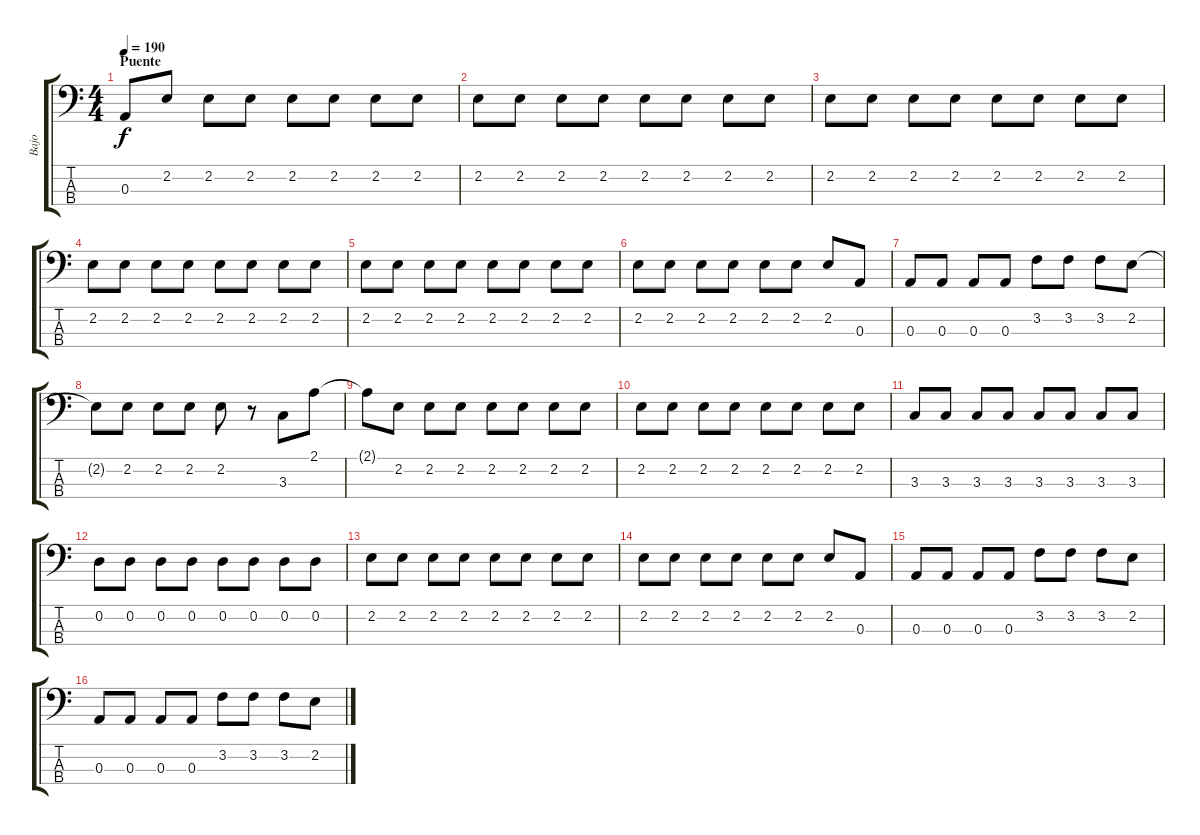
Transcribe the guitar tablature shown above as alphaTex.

\track ("Bajo" "Bajo") {instrument electricbasspick}
\staff {score tabs}
\tuning (G2 D2 A1 E1) {hide}
\ts (4 4)
\section ("" "Puente")
\tempo 190
\clef f4
\ks c
0.3{t}.8{dy f} 2.2.8 2.2.8 2.2.8 2.2.8 2.2.8 2.2.8 2.2.8 |
2.2.8 2.2.8 2.2.8 2.2.8 2.2.8 2.2.8 2.2.8 2.2.8 |
2.2.8 2.2.8 2.2.8 2.2.8 2.2.8 2.2.8 2.2.8 2.2.8 |
2.2.8 2.2.8 2.2.8 2.2.8 2.2.8 2.2.8 2.2.8 2.2.8 |
2.2.8 2.2.8 2.2.8 2.2.8 2.2.8 2.2.8 2.2.8 2.2.8 |
2.2.8 2.2.8 2.2.8 2.2.8 2.2.8 2.2.8 2.2.8 0.3.8 |
0.3.8 0.3.8 0.3.8 0.3.8 3.2.8 3.2.8 3.2.8 2.2.8 |
2.2{t}.8 2.2.8 2.2.8 2.2.8 2.2.8 r.8 3.3.8 2.1.8 |
2.1{t}.8 2.2.8 2.2.8 2.2.8 2.2.8 2.2.8 2.2.8 2.2.8 |
2.2.8 2.2.8 2.2.8 2.2.8 2.2.8 2.2.8 2.2.8 2.2.8 |
3.3.8 3.3.8 3.3.8 3.3.8 3.3.8 3.3.8 3.3.8 3.3.8 |
0.2.8 0.2.8 0.2.8 0.2.8 0.2.8 0.2.8 0.2.8 0.2.8 |
2.2.8 2.2.8 2.2.8 2.2.8 2.2.8 2.2.8 2.2.8 2.2.8 |
2.2.8 2.2.8 2.2.8 2.2.8 2.2.8 2.2.8 2.2.8 0.3.8 |
0.3.8 0.3.8 0.3.8 0.3.8 3.2.8 3.2.8 3.2.8 2.2.8 |
0.3.8 0.3.8 0.3.8 0.3.8 3.2.8 3.2.8 3.2.8 2.2.8
